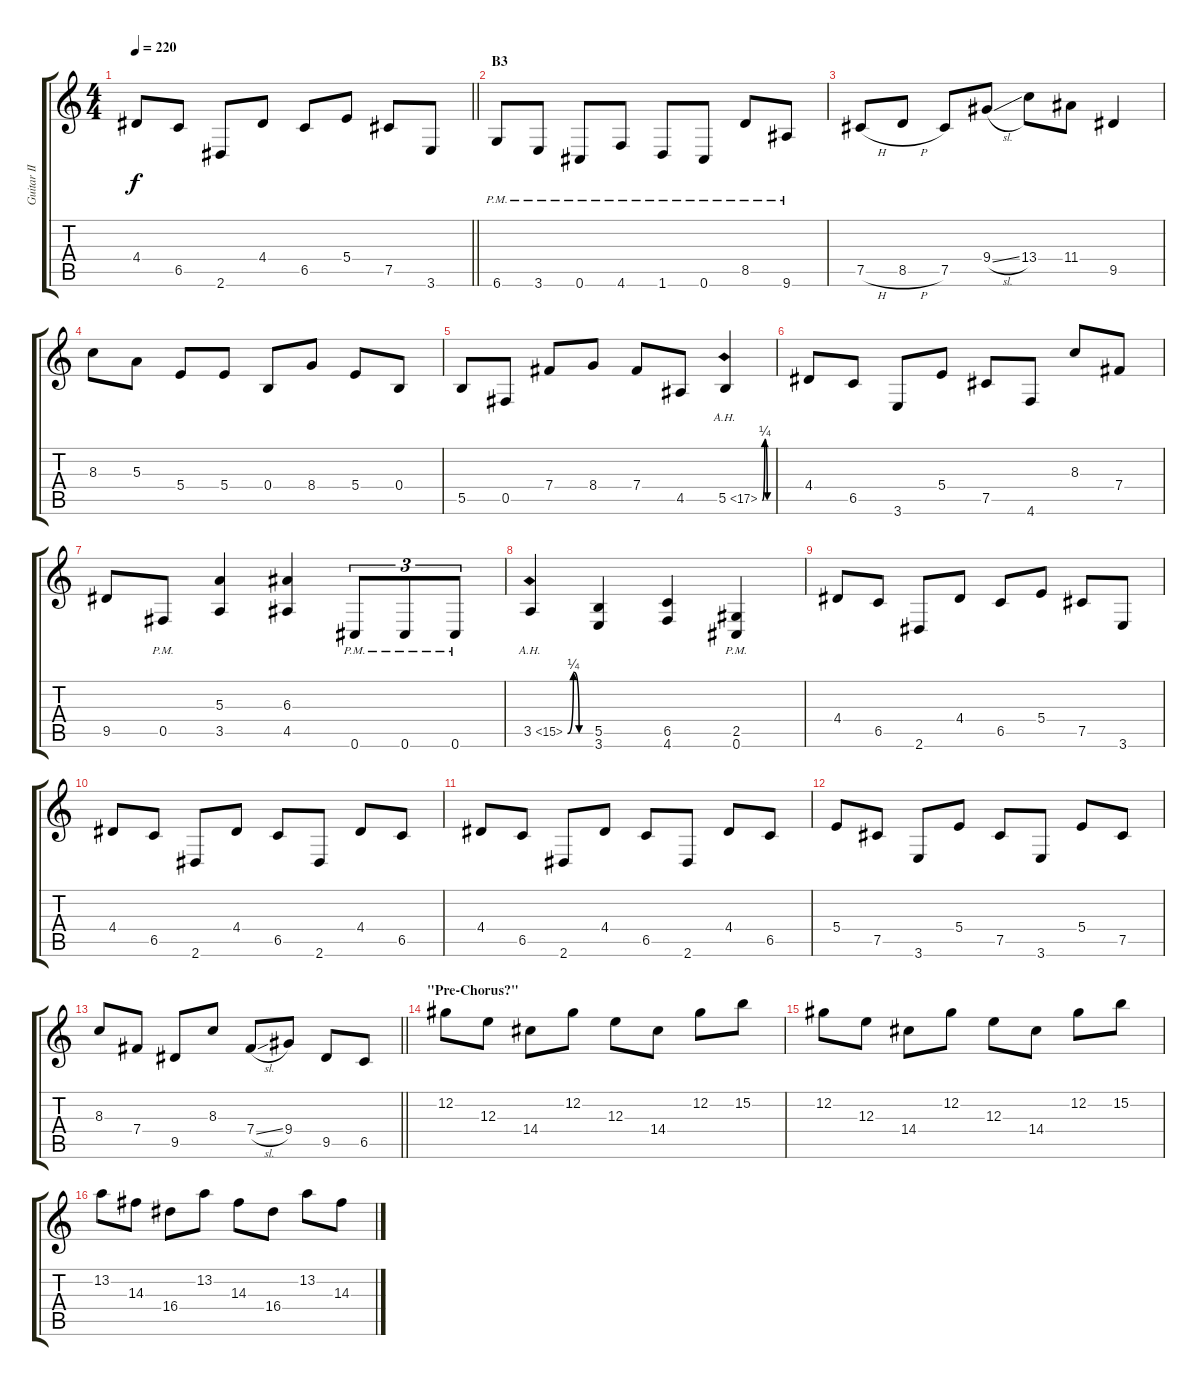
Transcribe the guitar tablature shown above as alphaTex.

\track ("Guitar II" "Guitar II") {instrument distortionguitar}
\staff {score tabs}
\tuning (Db4 Ab3 E3 B2 Gb2 Db2) {hide}
\ts (4 4)
\tempo 220
\clef g2
\barLineRight lightlight
\ks c
4.4.8{dy f} 6.5.8 2.6.8 4.4.8 6.5.8 5.4.8 7.5.8 3.6.8 |
\section ("" "B3")
6.6{pm}.8 3.6{pm}.8 0.6{pm}.8 4.6{pm}.8 1.6{pm}.8 0.6{pm}.8 8.5{pm}.8 9.6{pm}.8 |
7.5{h}.8 8.5{h}.8 7.5.8 9.4{sl}.8 13.4.8 11.4.8 9.5.4 |
8.3.8 5.3.8 5.4.8 5.4.8 0.4.8 8.4.8 5.4.8 0.4.8 |
5.5.8 0.5.8 7.4.8 8.4.8 7.4.8 4.5.8 5.5{be (custom 0 0 15 1 30 0 60 0) ah 12}.4{instrument guitarharmonics} |
4.4.8{instrument distortionguitar} 6.5.8 3.6.8 5.4.8 7.5.8 4.6.8 8.3.8 7.4.8 |
9.5.8 0.5{pm}.8 (5.3 3.5).4 (6.3 4.5).4 0.6{pm}.8{tu (3 2)} 0.6{pm}.8{tu (3 2)} 0.6{pm}.8{tu (3 2)} |
3.5{be (custom 0 0 15 1 30 0 60 0) ah 12}.4{instrument guitarharmonics} (5.5 3.6).4{instrument distortionguitar} (6.5 4.6).4 (2.5{pm} 0.6{pm}).4 |
4.4.8 6.5.8 2.6.8 4.4.8 6.5.8 5.4.8 7.5.8 3.6.8 |
4.4.8 6.5.8 2.6.8 4.4.8 6.5.8 2.6.8 4.4.8 6.5.8 |
4.4.8 6.5.8 2.6.8 4.4.8 6.5.8 2.6.8 4.4.8 6.5.8 |
5.4.8 7.5.8 3.6.8 5.4.8 7.5.8 3.6.8 5.4.8 7.5.8 |
\barLineRight lightlight
8.3.8 7.4.8 9.5.8 8.3.8 7.4{sl}.8 9.4.8 9.5.8 6.5.8 |
\section ("" "\"Pre-Chorus?\"")
12.2.8{volume 9} 12.3.8 14.4.8 12.2.8 12.3.8 14.4.8 12.2.8 15.2.8 |
12.2.8 12.3.8 14.4.8 12.2.8 12.3.8 14.4.8 12.2.8 15.2.8 |
13.2.8 14.3.8 16.4.8 13.2.8 14.3.8 16.4.8 13.2.8 14.3.8
